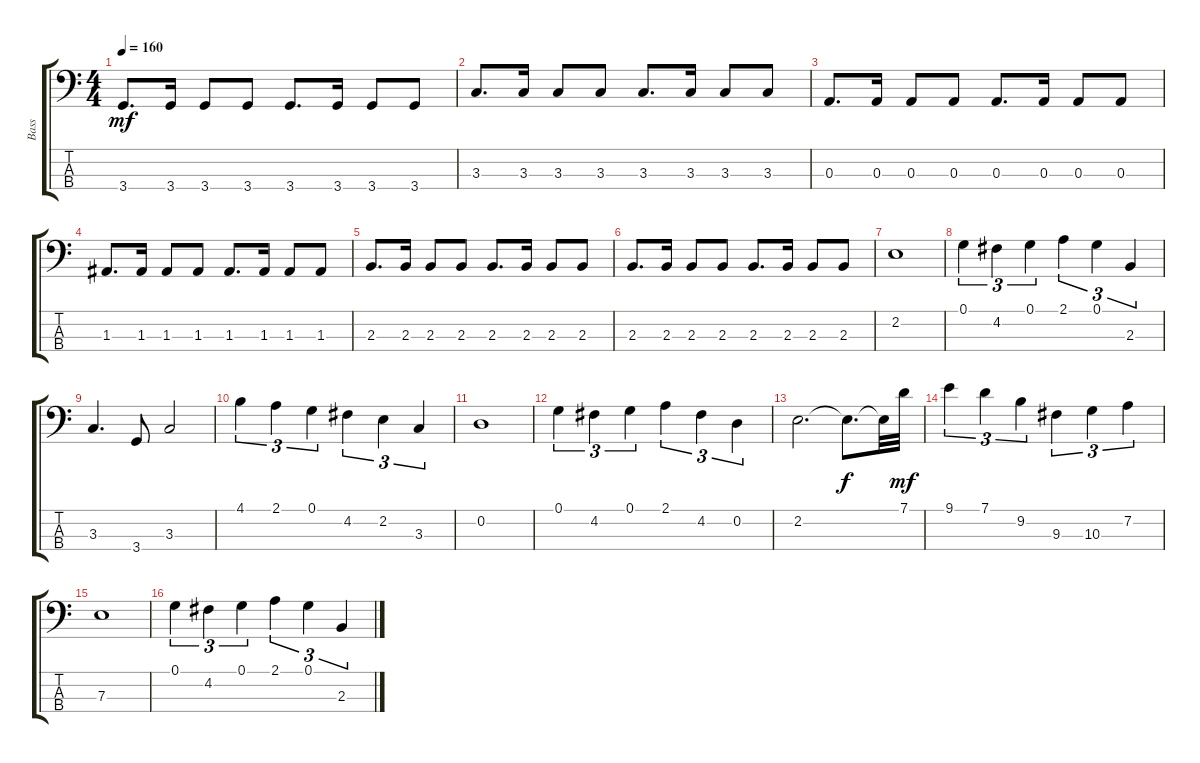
\track ("Bass" "Bass") {instrument electricbassfinger}
\staff {score tabs}
\tuning (G2 D2 A1 E1) {hide}
\ts (4 4)
\tempo 160
\clef f4
\ks c
3.4.8{d dy mf} 3.4.16 3.4.8 3.4.8 3.4.8{d} 3.4.16 3.4.8 3.4.8 |
3.3.8{d} 3.3.16 3.3.8 3.3.8 3.3.8{d} 3.3.16 3.3.8 3.3.8 |
0.3.8{d} 0.3.16 0.3.8 0.3.8 0.3.8{d} 0.3.16 0.3.8 0.3.8 |
1.3.8{d} 1.3.16 1.3.8 1.3.8 1.3.8{d} 1.3.16 1.3.8 1.3.8 |
2.3.8{d} 2.3.16 2.3.8 2.3.8 2.3.8{d} 2.3.16 2.3.8 2.3.8 |
2.3.8{d} 2.3.16 2.3.8 2.3.8 2.3.8{d} 2.3.16 2.3.8 2.3.8 |
2.2.1 |
0.1.4{tu (3 2)} 4.2.4{tu (3 2)} 0.1.4{tu (3 2)} 2.1.4{tu (3 2)} 0.1.4{tu (3 2)} 2.3.4{tu (3 2)} |
3.3.4{d} 3.4.8 3.3.2 |
4.1.4{tu (3 2)} 2.1.4{tu (3 2)} 0.1.4{tu (3 2)} 4.2.4{tu (3 2)} 2.2.4{tu (3 2)} 3.3.4{tu (3 2)} |
0.2.1 |
0.1.4{tu (3 2)} 4.2.4{tu (3 2)} 0.1.4{tu (3 2)} 2.1.4{tu (3 2)} 4.2.4{tu (3 2)} 0.2.4{tu (3 2)} |
2.2.2{d} 2.2{t}.8{d dy f} 2.2{t}.32 7.1.32{dy mf} |
9.1.4{tu (3 2)} 7.1.4{tu (3 2)} 9.2.4{tu (3 2)} 9.3.4{tu (3 2)} 10.3.4{tu (3 2)} 7.2.4{tu (3 2)} |
7.3.1 |
0.1.4{tu (3 2)} 4.2.4{tu (3 2)} 0.1.4{tu (3 2)} 2.1.4{tu (3 2)} 0.1.4{tu (3 2)} 2.3.4{tu (3 2)}
